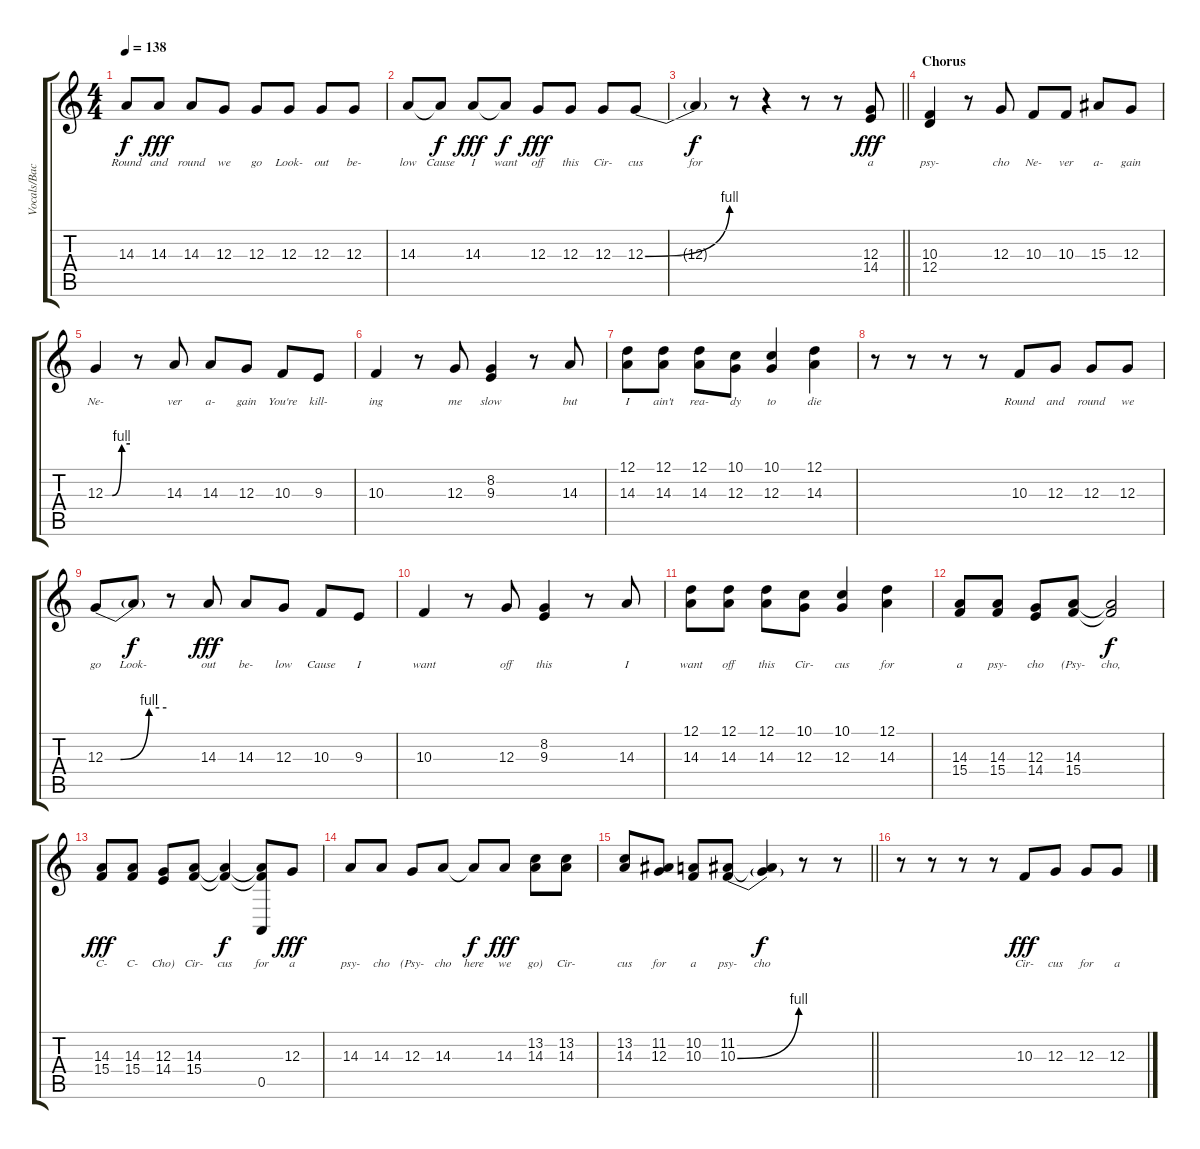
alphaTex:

\track ("Vocals/Backing vocals" "Vocals/Bac") {instrument synthbrass1}
\staff {score tabs}
\tuning (D4 B3 G3 D3 A2 D2) {hide}
\ts (4 4)
\tempo 138
\clef g2
\ks c
14.3{t}.8{lyrics (0 "Round") lyrics (1 "") lyrics (2 "") lyrics (3 "") lyrics (4 "") dy f} 14.3.8{lyrics (0 "and") lyrics (1 "") lyrics (2 "") lyrics (3 "") lyrics (4 "") dy fff} 14.3.8{lyrics (0 "round") lyrics (1 "") lyrics (2 "") lyrics (3 "") lyrics (4 "")} 12.3.8{lyrics (0 "we") lyrics (1 "") lyrics (2 "") lyrics (3 "") lyrics (4 "")} 12.3.8{lyrics (0 "go") lyrics (1 "") lyrics (2 "") lyrics (3 "") lyrics (4 "")} 12.3.8{lyrics (0 "Look-") lyrics (1 "") lyrics (2 "") lyrics (3 "") lyrics (4 "")} 12.3.8{lyrics (0 "out") lyrics (1 "") lyrics (2 "") lyrics (3 "") lyrics (4 "")} 12.3.8{lyrics (0 "be-") lyrics (1 "") lyrics (2 "") lyrics (3 "") lyrics (4 "")} |
14.3.8{lyrics (0 "low") lyrics (1 "") lyrics (2 "") lyrics (3 "") lyrics (4 "")} 14.3{t}.8{lyrics (0 "Cause") lyrics (1 "") lyrics (2 "") lyrics (3 "") lyrics (4 "") dy f} 14.3.8{lyrics (0 "I") lyrics (1 "") lyrics (2 "") lyrics (3 "") lyrics (4 "") dy fff} 14.3{t}.8{lyrics (0 "want") lyrics (1 "") lyrics (2 "") lyrics (3 "") lyrics (4 "") dy f} 12.3.8{lyrics (0 "off") lyrics (1 "") lyrics (2 "") lyrics (3 "") lyrics (4 "") dy fff} 12.3.8{lyrics (0 "this") lyrics (1 "") lyrics (2 "") lyrics (3 "") lyrics (4 "")} 12.3.8{lyrics (0 "Cir-") lyrics (1 "") lyrics (2 "") lyrics (3 "") lyrics (4 "")} 12.3{be (bend 0 0 60 4)}.8{lyrics (0 "cus") lyrics (1 "") lyrics (2 "") lyrics (3 "") lyrics (4 "")} |
\barLineRight lightlight
12.3{t}.4{lyrics (0 "for") lyrics (1 "") lyrics (2 "") lyrics (3 "") lyrics (4 "") dy f} r.8 r.4 r.8 r.8 (12.3 14.4).8{lyrics (0 "a") lyrics (1 "") lyrics (2 "") lyrics (3 "") lyrics (4 "") dy fff} |
\section ("" "Chorus")
(10.3 12.4).4{lyrics (0 "psy-") lyrics (1 "") lyrics (2 "") lyrics (3 "") lyrics (4 "")} r.8 12.3.8{lyrics (0 "cho") lyrics (1 "") lyrics (2 "") lyrics (3 "") lyrics (4 "")} 10.3.8{lyrics (0 "Ne-") lyrics (1 "") lyrics (2 "") lyrics (3 "") lyrics (4 "")} 10.3.8{lyrics (0 "ver") lyrics (1 "") lyrics (2 "") lyrics (3 "") lyrics (4 "")} 15.3.8{lyrics (0 "a-") lyrics (1 "") lyrics (2 "") lyrics (3 "") lyrics (4 "")} 12.3.8{lyrics (0 "gain") lyrics (1 "") lyrics (2 "") lyrics (3 "") lyrics (4 "")} |
12.3{be (custom 0 0 17 0 40 4 60 4)}.4{lyrics (0 "Ne-") lyrics (1 "") lyrics (2 "") lyrics (3 "") lyrics (4 "")} r.8 14.3.8{lyrics (0 "ver") lyrics (1 "") lyrics (2 "") lyrics (3 "") lyrics (4 "")} 14.3.8{lyrics (0 "a-") lyrics (1 "") lyrics (2 "") lyrics (3 "") lyrics (4 "")} 12.3.8{lyrics (0 "gain") lyrics (1 "") lyrics (2 "") lyrics (3 "") lyrics (4 "")} 10.3.8{lyrics (0 "You're") lyrics (1 "") lyrics (2 "") lyrics (3 "") lyrics (4 "")} 9.3.8{lyrics (0 "kill-") lyrics (1 "") lyrics (2 "") lyrics (3 "") lyrics (4 "")} |
10.3.4{lyrics (0 "ing") lyrics (1 "") lyrics (2 "") lyrics (3 "") lyrics (4 "")} r.8 12.3.8{lyrics (0 "me") lyrics (1 "") lyrics (2 "") lyrics (3 "") lyrics (4 "")} (8.2 9.3).4{lyrics (0 "slow") lyrics (1 "") lyrics (2 "") lyrics (3 "") lyrics (4 "")} r.8 14.3.8{lyrics (0 "but") lyrics (1 "") lyrics (2 "") lyrics (3 "") lyrics (4 "")} |
(12.1 14.3).8{lyrics (0 "I") lyrics (1 "") lyrics (2 "") lyrics (3 "") lyrics (4 "")} (12.1 14.3).8{lyrics (0 "ain't") lyrics (1 "") lyrics (2 "") lyrics (3 "") lyrics (4 "")} (12.1 14.3).8{lyrics (0 "rea-") lyrics (1 "") lyrics (2 "") lyrics (3 "") lyrics (4 "")} (10.1 12.3).8{lyrics (0 "dy") lyrics (1 "") lyrics (2 "") lyrics (3 "") lyrics (4 "")} (10.1 12.3).4{lyrics (0 "to") lyrics (1 "") lyrics (2 "") lyrics (3 "") lyrics (4 "")} (12.1 14.3).4{lyrics (0 "die") lyrics (1 "") lyrics (2 "") lyrics (3 "") lyrics (4 "")} |
r.8 r.8 r.8 r.8 10.3.8{lyrics (0 "Round") lyrics (1 "") lyrics (2 "") lyrics (3 "") lyrics (4 "")} 12.3.8{lyrics (0 "and") lyrics (1 "") lyrics (2 "") lyrics (3 "") lyrics (4 "")} 12.3.8{lyrics (0 "round") lyrics (1 "") lyrics (2 "") lyrics (3 "") lyrics (4 "")} 12.3.8{lyrics (0 "we") lyrics (1 "") lyrics (2 "") lyrics (3 "") lyrics (4 "")} |
12.3{be (custom 0 0 15 0 43 4 60 4)}.8{lyrics (0 "go") lyrics (1 "") lyrics (2 "") lyrics (3 "") lyrics (4 "")} 12.3{t}.8{lyrics (0 "Look-") lyrics (1 "") lyrics (2 "") lyrics (3 "") lyrics (4 "") dy f} r.8 14.3.8{lyrics (0 "out") lyrics (1 "") lyrics (2 "") lyrics (3 "") lyrics (4 "") dy fff} 14.3.8{lyrics (0 "be-") lyrics (1 "") lyrics (2 "") lyrics (3 "") lyrics (4 "")} 12.3.8{lyrics (0 "low") lyrics (1 "") lyrics (2 "") lyrics (3 "") lyrics (4 "")} 10.3.8{lyrics (0 "Cause") lyrics (1 "") lyrics (2 "") lyrics (3 "") lyrics (4 "")} 9.3.8{lyrics (0 "I") lyrics (1 "") lyrics (2 "") lyrics (3 "") lyrics (4 "")} |
10.3.4{lyrics (0 "want") lyrics (1 "") lyrics (2 "") lyrics (3 "") lyrics (4 "")} r.8 12.3.8{lyrics (0 "off") lyrics (1 "") lyrics (2 "") lyrics (3 "") lyrics (4 "")} (8.2 9.3).4{lyrics (0 "this") lyrics (1 "") lyrics (2 "") lyrics (3 "") lyrics (4 "")} r.8 14.3.8{lyrics (0 "I") lyrics (1 "") lyrics (2 "") lyrics (3 "") lyrics (4 "")} |
(12.1 14.3).8{lyrics (0 "want") lyrics (1 "") lyrics (2 "") lyrics (3 "") lyrics (4 "")} (12.1 14.3).8{lyrics (0 "off") lyrics (1 "") lyrics (2 "") lyrics (3 "") lyrics (4 "")} (12.1 14.3).8{lyrics (0 "this") lyrics (1 "") lyrics (2 "") lyrics (3 "") lyrics (4 "")} (10.1 12.3).8{lyrics (0 "Cir-") lyrics (1 "") lyrics (2 "") lyrics (3 "") lyrics (4 "")} (10.1 12.3).4{lyrics (0 "cus") lyrics (1 "") lyrics (2 "") lyrics (3 "") lyrics (4 "")} (12.1 14.3).4{lyrics (0 "for") lyrics (1 "") lyrics (2 "") lyrics (3 "") lyrics (4 "")} |
(14.3 15.4).8{lyrics (0 "a") lyrics (1 "") lyrics (2 "") lyrics (3 "") lyrics (4 "")} (14.3 15.4).8{lyrics (0 "psy-") lyrics (1 "") lyrics (2 "") lyrics (3 "") lyrics (4 "")} (12.3 14.4).8{lyrics (0 "cho") lyrics (1 "") lyrics (2 "") lyrics (3 "") lyrics (4 "")} (14.3 15.4).8{lyrics (0 "(Psy-") lyrics (1 "") lyrics (2 "") lyrics (3 "") lyrics (4 "")} (14.3{t} 15.4{t}).2{lyrics (0 "cho,") lyrics (1 "") lyrics (2 "") lyrics (3 "") lyrics (4 "") dy f} |
(14.3 15.4).8{lyrics (0 "C-") lyrics (1 "") lyrics (2 "") lyrics (3 "") lyrics (4 "") dy fff} (14.3 15.4).8{lyrics (0 "C-") lyrics (1 "") lyrics (2 "") lyrics (3 "") lyrics (4 "")} (12.3 14.4).8{lyrics (0 "Cho)") lyrics (1 "") lyrics (2 "") lyrics (3 "") lyrics (4 "")} (14.3 15.4).8{lyrics (0 "Cir-") lyrics (1 "") lyrics (2 "") lyrics (3 "") lyrics (4 "")} (14.3{t} 15.4{t}).4{lyrics (0 "cus") lyrics (1 "") lyrics (2 "") lyrics (3 "") lyrics (4 "") dy f} (14.3{t} 15.4{t} 0.5).8{lyrics (0 "for") lyrics (1 "") lyrics (2 "") lyrics (3 "") lyrics (4 "")} 12.3.8{lyrics (0 "a") lyrics (1 "") lyrics (2 "") lyrics (3 "") lyrics (4 "") dy fff} |
14.3.8{lyrics (0 "psy-") lyrics (1 "") lyrics (2 "") lyrics (3 "") lyrics (4 "")} 14.3.8{lyrics (0 "cho") lyrics (1 "") lyrics (2 "") lyrics (3 "") lyrics (4 "")} 12.3.8{lyrics (0 "(Psy-") lyrics (1 "") lyrics (2 "") lyrics (3 "") lyrics (4 "")} 14.3.8{lyrics (0 "cho") lyrics (1 "") lyrics (2 "") lyrics (3 "") lyrics (4 "")} 14.3{t}.8{lyrics (0 "here") lyrics (1 "") lyrics (2 "") lyrics (3 "") lyrics (4 "") dy f} 14.3.8{lyrics (0 "we") lyrics (1 "") lyrics (2 "") lyrics (3 "") lyrics (4 "") dy fff} (13.2 14.3).8{lyrics (0 "go)") lyrics (1 "") lyrics (2 "") lyrics (3 "") lyrics (4 "")} (13.2 14.3).8{lyrics (0 "Cir-") lyrics (1 "") lyrics (2 "") lyrics (3 "") lyrics (4 "")} |
\barLineRight lightlight
(13.2 14.3).8{lyrics (0 "cus") lyrics (1 "") lyrics (2 "") lyrics (3 "") lyrics (4 "")} (11.2 12.3).8{lyrics (0 "for") lyrics (1 "") lyrics (2 "") lyrics (3 "") lyrics (4 "")} (10.2 10.3).8{lyrics (0 "a") lyrics (1 "") lyrics (2 "") lyrics (3 "") lyrics (4 "")} (11.2 10.3{be (bend 0 0 60 4)}).8{lyrics (0 "psy-") lyrics (1 "") lyrics (2 "") lyrics (3 "") lyrics (4 "")} (11.2{t} 10.3{t}).4{lyrics (0 "cho") lyrics (1 "") lyrics (2 "") lyrics (3 "") lyrics (4 "") dy f} r.8 r.8 |
r.8 r.8 r.8 r.8 10.3.8{lyrics (0 "Cir-") lyrics (1 "") lyrics (2 "") lyrics (3 "") lyrics (4 "") dy fff} 12.3.8{lyrics (0 "cus") lyrics (1 "") lyrics (2 "") lyrics (3 "") lyrics (4 "")} 12.3.8{lyrics (0 "for") lyrics (1 "") lyrics (2 "") lyrics (3 "") lyrics (4 "")} 12.3.8{lyrics (0 "a") lyrics (1 "") lyrics (2 "") lyrics (3 "") lyrics (4 "")}
